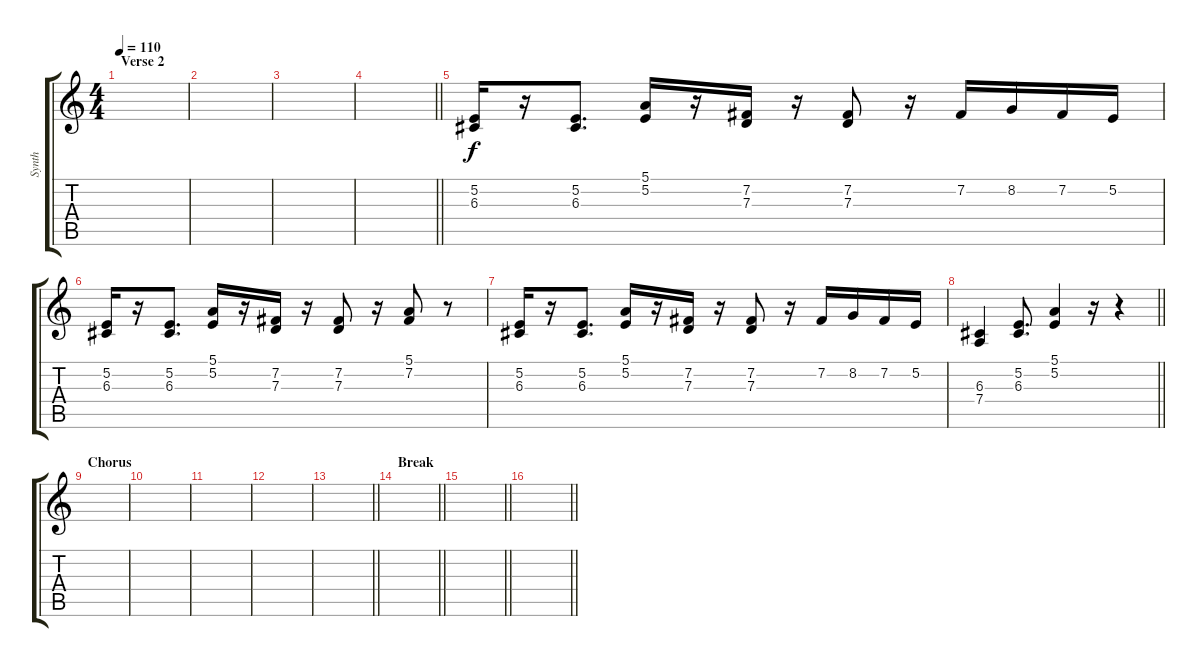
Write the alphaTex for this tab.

\track ("Synth" "Synth") {instrument altosax}
\staff {score tabs}
\tuning (E4 B3 G3 D3 A2 E2) {hide}
\ts (4 4)
\section ("" "Verse 2")
\tempo 110
\clef g2
\ks c
|
|
|
\barLineRight lightlight
|
(5.2 6.3).16 r.16 (5.2 6.3).8{d} (5.1 5.2).16 r.16 (7.2 7.3).16 r.16 (7.2 7.3).8 r.16 7.2.16 8.2.16 7.2.16 5.2.16 |
(5.2 6.3).16 r.16 (5.2 6.3).8{d} (5.1 5.2).16 r.16 (7.2 7.3).16 r.16 (7.2 7.3).8 r.16 (5.1 7.2).8 r.8 |
(5.2 6.3).16 r.16 (5.2 6.3).8{d} (5.1 5.2).16 r.16 (7.2 7.3).16 r.16 (7.2 7.3).8 r.16 7.2.16 8.2.16 7.2.16 5.2.16 |
\barLineRight lightlight
(6.3 7.4).4 (5.2 6.3).8{d} (5.1 5.2).4 r.16 r.4 |
\section ("" "Chorus")
|
|
|
|
\barLineRight lightlight
|
\section ("" "Break")
\barLineRight lightlight
|
\barLineRight lightlight
|
\barLineRight lightlight
